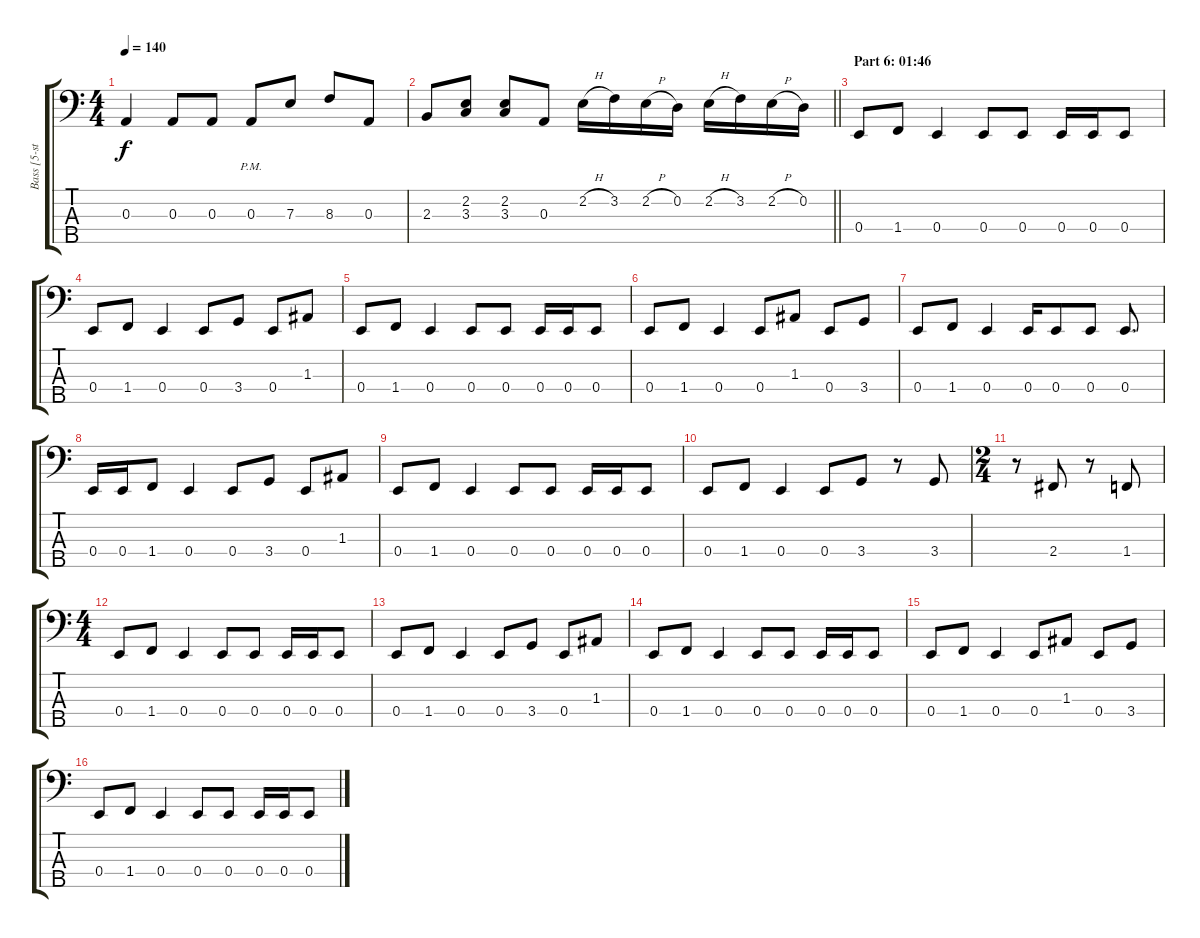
\track ("Bass [5-string]" "Bass [5-st") {instrument electricbasspick}
\staff {score tabs}
\tuning (G2 D2 A1 E1 B0) {hide}
\ts (4 4)
\tempo 140
\clef f4
\ks c
0.3.4{dy f} 0.3.8 0.3.8 0.3{pm}.8 7.3.8 8.3.8 0.3.8 |
\barLineRight lightlight
2.3.8 (2.2 3.3).8 (2.2 3.3).8 0.3.8 2.2{h}.16 3.2.16 2.2{h}.16 0.2.16 2.2{h}.16 3.2.16 2.2{h}.16 0.2.16 |
\section ("" "Part 6: 01:46")
0.4.8 1.4.8 0.4.4 0.4.8 0.4.8 0.4.16 0.4.16 0.4.8 |
0.4.8 1.4.8 0.4.4 0.4.8 3.4.8 0.4.8 1.3.8 |
0.4.8 1.4.8 0.4.4 0.4.8 0.4.8 0.4.16 0.4.16 0.4.8 |
0.4.8 1.4.8 0.4.4 0.4.8 1.3.8 0.4.8 3.4.8 |
0.4.8 1.4.8 0.4.4 0.4.16 0.4.8 0.4.8 0.4.8{d} |
0.4.16 0.4.16 1.4.8 0.4.4 0.4.8 3.4.8 0.4.8 1.3.8 |
0.4.8 1.4.8 0.4.4 0.4.8 0.4.8 0.4.16 0.4.16 0.4.8 |
0.4.8 1.4.8 0.4.4 0.4.8 3.4.8 r.8 3.4.8 |
\ts (2 4)
r.8 2.4.8 r.8 1.4.8 |
\ts (4 4)
0.4.8 1.4.8 0.4.4 0.4.8 0.4.8 0.4.16 0.4.16 0.4.8 |
0.4.8 1.4.8 0.4.4 0.4.8 3.4.8 0.4.8 1.3.8 |
0.4.8 1.4.8 0.4.4 0.4.8 0.4.8 0.4.16 0.4.16 0.4.8 |
0.4.8 1.4.8 0.4.4 0.4.8 1.3.8 0.4.8 3.4.8 |
0.4.8 1.4.8 0.4.4 0.4.8 0.4.8 0.4.16 0.4.16 0.4.8
